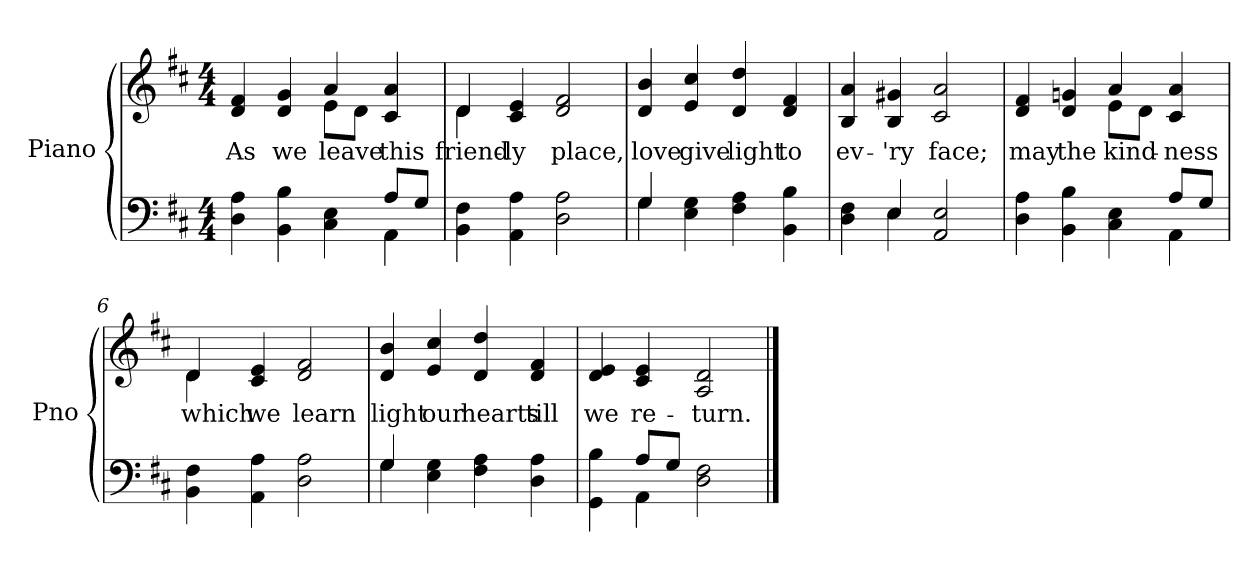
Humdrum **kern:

**kern	**kern	**text
*part2	*part1	*part1
*staff2	*staff1	*staff1
*I"Piano	*I"Piano	*
*I'Pno	*I'Pno	*
*clefF4	*clefG2	*
*k[f#c#]	*k[f#c#]	*
*M4/4	*M4/4	*
=1	=1	=1
*^	*	*
!	!	!	!LO:LY:b
*	*	*^	*
4D\ 4A\	2.ryy	4d/ 4f#/	2ryy	As
!	!	!	!	!LO:LY:b
4BB\ 4B\	.	4d/ 4g/	.	we
!	!	!	!	!LO:LY:b
4C#\ 4E\	.	4a/	8e\L	leave
.	.	.	8d\J	.
!	!	!	!	!LO:LY:b
4AA\	8A/L	4c#/ 4a/	4ryy	this
.	8G/J	.	.	.
=2	=2	=2	=2	=2
!	!	!	!	!LO:LY:b
*v	*v	*	*	*
4BB\ 4F#\	4d/	4d\	friend-
!	!	!	!LO:LY:b
4AA\ 4A\	4c#/ 4e/	2.ryy	-ly
!	!	!	!LO:LY:b
2D\ 2A\	2d/ 2f#/	.	place,
*	*v	*v	*
=3	=3	=3
*^	*	*
!	!	!	!LO:LY:b
4G/	4G\	4d/ 4b/	love
!	!	!	!LO:LY:b
2.ryy	4E\ 4G\	4e/ 4cc#/	give
!	!	!	!LO:LY:b
.	4F#\ 4A\	4d/ 4dd/	light
!	!	!	!LO:LY:b
.	4BB\ 4B\	4d/ 4f#/	to
=4	=4	=4	=4
!	!	!	!LO:LY:b
4D\ 4F#\	4ryy	4B/ 4a/	ev-
!	!	!	!LO:LY:b
4E\	4E/	4B/ 4g#X/	-'ry
!	!	!	!LO:LY:b
2ryy	2AA/ 2E/	2c#/ 2a/	face;
!!LO:LB:g=z
=5	=5	=5	=5
!	!	!	!LO:LY:b
*	*	*^	*
4D\ 4A\	2.ryy	4d/ 4f#/	2ryy	may
!	!	!	!	!LO:LY:b
4BB\ 4B\	.	4d/ 4gn/	.	the
!	!	!	!	!LO:LY:b
4C#\ 4E\	.	4a/	8e\L	kind-
.	.	.	8d\J	.
!	!	!	!	!LO:LY:b
4AA\	8A/L	4c#/ 4a/	4ryy	-ness
.	8G/J	.	.	.
=6	=6	=6	=6	=6
!	!	!	!	!LO:LY:b
*v	*v	*	*	*
4BB\ 4F#\	4d/	4d\	which
!	!	!	!LO:LY:b
4AA\ 4A\	4c#/ 4e/	2.ryy	we
!	!	!	!LO:LY:b
2D\ 2A\	2d/ 2f#/	.	learn
*	*v	*v	*
=7	=7	=7
*^	*	*
!	!	!	!LO:LY:b
4G/	4G\	4d/ 4b/	light
!	!	!	!LO:LY:b
2.ryy	4E\ 4G\	4e/ 4cc#/	our
!	!	!	!LO:LY:b
.	4F#\ 4A\	4d/ 4dd/	hearts
!	!	!	!LO:LY:b
.	4D\ 4A\	4d/ 4f#/	till
=8	=8	=8	=8
!	!	!	!LO:LY:b
4GG\ 4B\	4ryy	4d/ 4e/	we
!	!	!	!LO:LY:b
8A/L	4AA\	4c#/ 4e/	re-
8G/J	.	.	.
!	!	!	!LO:LY:b
2ryy	2D\ 2F#\	2A/ 2d/	-turn.
*v	*v	*	*
==	==	==
*-	*-	*-
